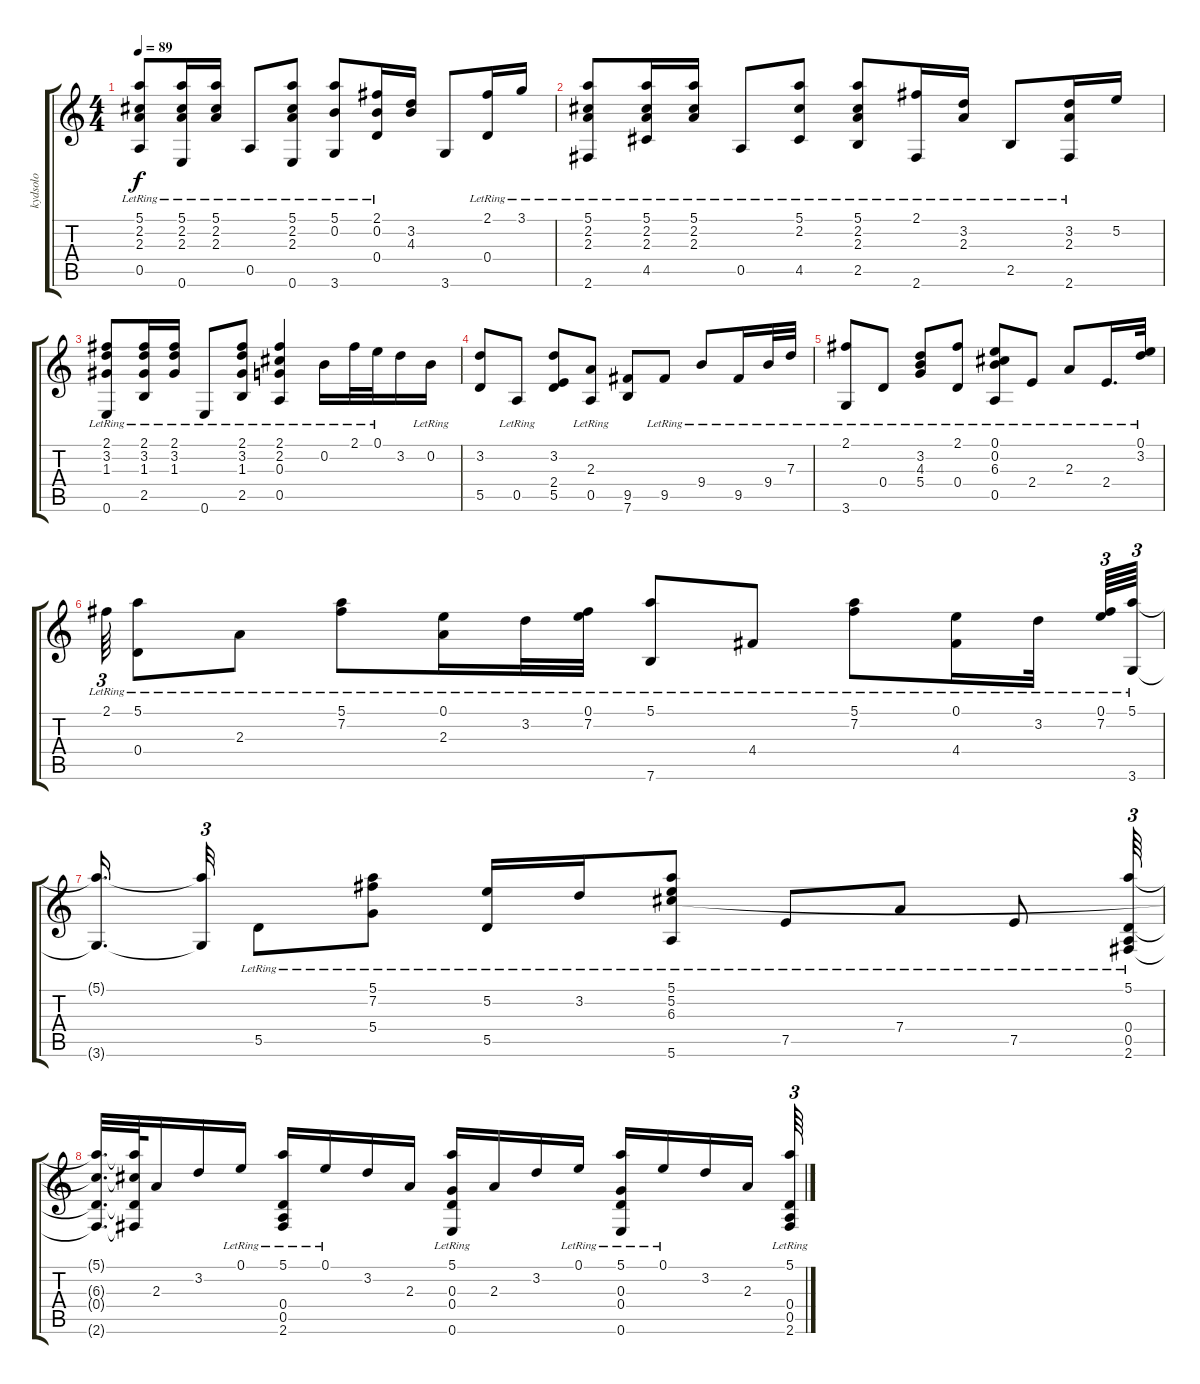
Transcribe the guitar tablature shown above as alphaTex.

\track ("kydsolo" "kydsolo") {instrument acousticguitarsteel}
\staff {score tabs}
\tuning (E4 B3 G3 D3 A2 E2) {hide}
\ts (4 4)
\tempo 89
\clef g2
\ks c
(5.1{lr} 2.2{lr} 2.3{lr} 0.5{lr}).8{dy f} (5.1{lr} 2.2{lr} 2.3{lr} 0.6{lr}).16 (5.1{lr} 2.2{lr} 2.3{lr}).16 0.5{lr}.8 (5.1{lr} 2.2{lr} 2.3{lr} 0.6{lr}).8 (5.1{lr} 0.2{lr} 3.6{lr}).8 (2.1{lr} 0.2{lr} 0.4{lr}).16 (3.2 4.3).16 3.6.8 (2.1{lr} 0.4{lr}).16 3.1{lr}.16 |
(5.1{lr} 2.2{lr} 2.3{lr} 2.6{lr}).8 (5.1{lr} 2.2{lr} 2.3{lr} 4.5).16 (5.1{lr} 2.2{lr} 2.3{lr}).16 0.5{lr}.8 (5.1{lr} 2.2{lr} 4.5).8 (5.1{lr} 2.2{lr} 2.3{lr} 2.5).8 (2.1{lr} 2.6{lr}).16 (3.2 2.3{lr}).16 2.5{lr}.8 (3.2{lr} 2.3{lr} 2.6{lr}).16 5.2.16 |
(2.1{lr} 3.2 1.3 0.6{lr}).8 (2.1{lr} 3.2{lr} 1.3{lr} 2.5).16 (2.1{lr} 3.2{lr} 1.3{lr}).16 0.6{lr}.8 (2.1{lr} 3.2{lr} 1.3{lr} 2.5).8 (2.1{lr} 2.2{lr} 0.3 0.5{lr}).4 0.2{lr}.16 2.1{lr}.32 0.1{lr}.32 3.2.16 0.2{lr}.16 |
(3.2 5.5).8 0.5{lr}.8 (3.2 2.4 5.5).8 (2.3 0.5{lr}).8 (9.5 7.6).8 9.5{lr}.8 9.4{lr}.8 9.5{lr}.16 9.4{lr}.32 7.3{lr}.32 |
(2.1{lr} 3.6{lr}).8 0.4{lr}.8 (3.2{lr} 4.3{lr} 5.4{lr}).8 (2.1{lr} 0.4{lr}).8 (0.1{lr} 0.2{lr} 6.3{lr} 0.5{lr}).8 2.4{lr}.8 2.3{lr}.8 2.4{lr}.16{d} (0.1{lr} 3.2{lr}).32 |
2.1{lr}.64{tu (3 2)} (5.1{lr} 0.4{lr}).8 2.3{lr}.8 (5.1{lr} 7.2{lr}).8 (0.1{lr} 2.3{lr}).16 3.2{lr}.32 (0.1{lr} 7.2{lr}).32 (5.1{lr} 7.6{lr}).8 4.4{lr}.8 (5.1{lr} 7.2{lr}).8 (0.1{lr} 4.4{lr}).16 3.2{lr}.32{beam splitsecondary} (0.1{lr} 7.2{lr}).64{tu (3 2)} (5.1{lr} 3.6{lr}).64{tu (3 2)} |
(5.1{t} 3.6{t}).16{d beam splitsecondary} (5.1{t} 3.6{t}).32{tu (3 2)} 5.5{lr}.8 (5.1{lr} 7.2{lr} 5.4{lr}).8 (5.2{lr} 5.5{lr}).16 3.2{lr}.16 (5.1{lr} 5.2{lr} 6.3{lr} 5.6{lr}).8 7.5{lr}.8 7.4{lr}.8 7.5{lr}.8 (5.1{lr} 0.4{lr} 0.5{lr} 2.6{lr}).64{tu (3 2)} |
(5.1{t} 6.3{t} 0.4{t} 2.6{t}).32{d} (5.1{t} 6.3{t} 0.4{t} 2.6{t}).64 2.3.16 3.2.16 0.1{lr}.16 (5.1{lr} 0.4{lr} 0.5{lr} 2.6{lr}).16 0.1{lr}.16 3.2.16 2.3.16 (5.1{lr} 0.3{lr} 0.4{lr} 0.6{lr}).16 2.3.16 3.2.16 0.1{lr}.16 (5.1{lr} 0.3{lr} 0.4{lr} 0.6{lr}).16 0.1{lr}.16 3.2.16 2.3.16 (5.1{lr} 0.4{lr} 0.5{lr} 2.6{lr}).64{tu (3 2)}
